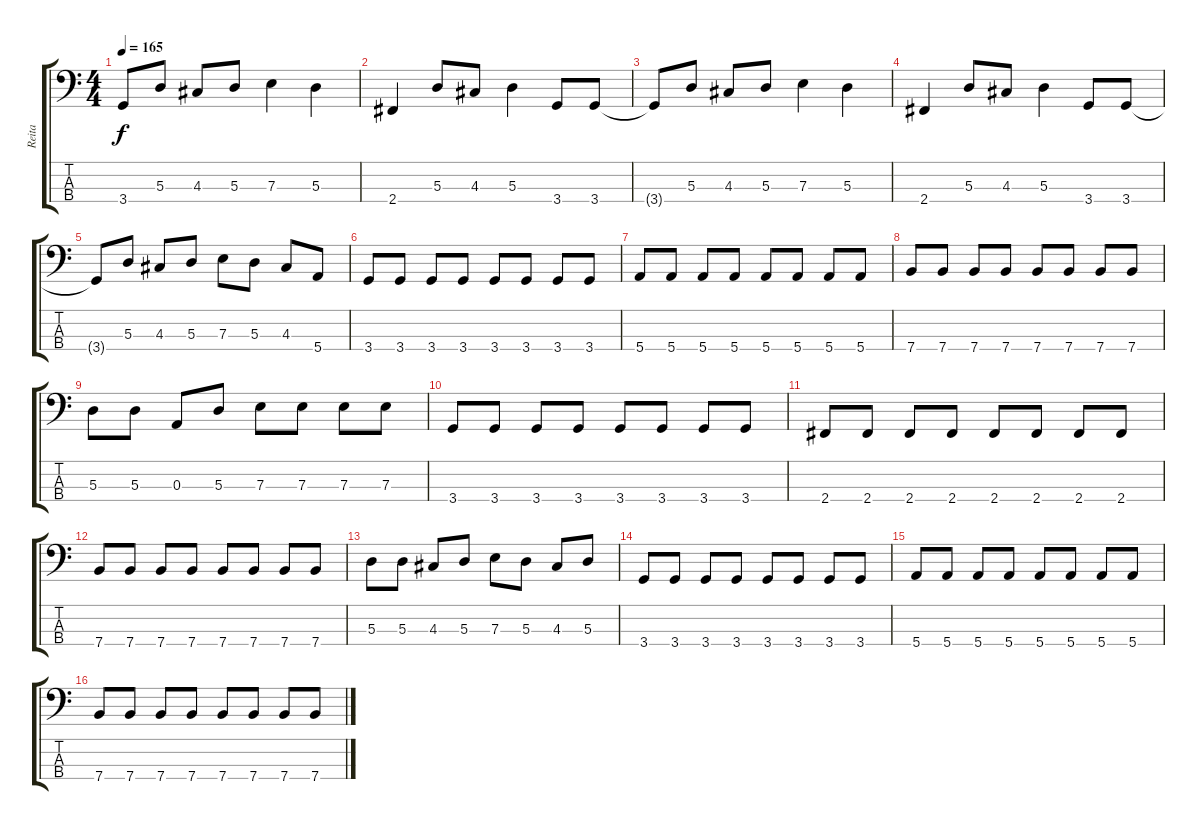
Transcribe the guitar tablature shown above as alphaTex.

\track ("Reita" "Reita") {instrument electricbasspick}
\staff {score tabs}
\tuning (G2 D2 A1 E1) {hide}
\ts (4 4)
\tempo 165
\clef f4
\ks c
3.4{t}.8{dy f} 5.3.8 4.3.8 5.3.8 7.3.4 5.3.4 |
2.4.4 5.3.8 4.3.8 5.3.4 3.4.8 3.4.8 |
3.4{t}.8 5.3.8 4.3.8 5.3.8 7.3.4 5.3.4 |
2.4.4 5.3.8 4.3.8 5.3.4 3.4.8 3.4.8 |
3.4{t}.8 5.3.8 4.3.8 5.3.8 7.3.8 5.3.8 4.3.8 5.4.8 |
3.4.8 3.4.8 3.4.8 3.4.8 3.4.8 3.4.8 3.4.8 3.4.8 |
5.4.8 5.4.8 5.4.8 5.4.8 5.4.8 5.4.8 5.4.8 5.4.8 |
7.4.8 7.4.8 7.4.8 7.4.8 7.4.8 7.4.8 7.4.8 7.4.8 |
5.3.8 5.3.8 0.3.8 5.3.8 7.3.8 7.3.8 7.3.8 7.3.8 |
3.4.8 3.4.8 3.4.8 3.4.8 3.4.8 3.4.8 3.4.8 3.4.8 |
2.4.8 2.4.8 2.4.8 2.4.8 2.4.8 2.4.8 2.4.8 2.4.8 |
7.4.8 7.4.8 7.4.8 7.4.8 7.4.8 7.4.8 7.4.8 7.4.8 |
5.3.8 5.3.8 4.3.8 5.3.8 7.3.8 5.3.8 4.3.8 5.3.8 |
3.4.8 3.4.8 3.4.8 3.4.8 3.4.8 3.4.8 3.4.8 3.4.8 |
5.4.8 5.4.8 5.4.8 5.4.8 5.4.8 5.4.8 5.4.8 5.4.8 |
7.4.8 7.4.8 7.4.8 7.4.8 7.4.8 7.4.8 7.4.8 7.4.8
